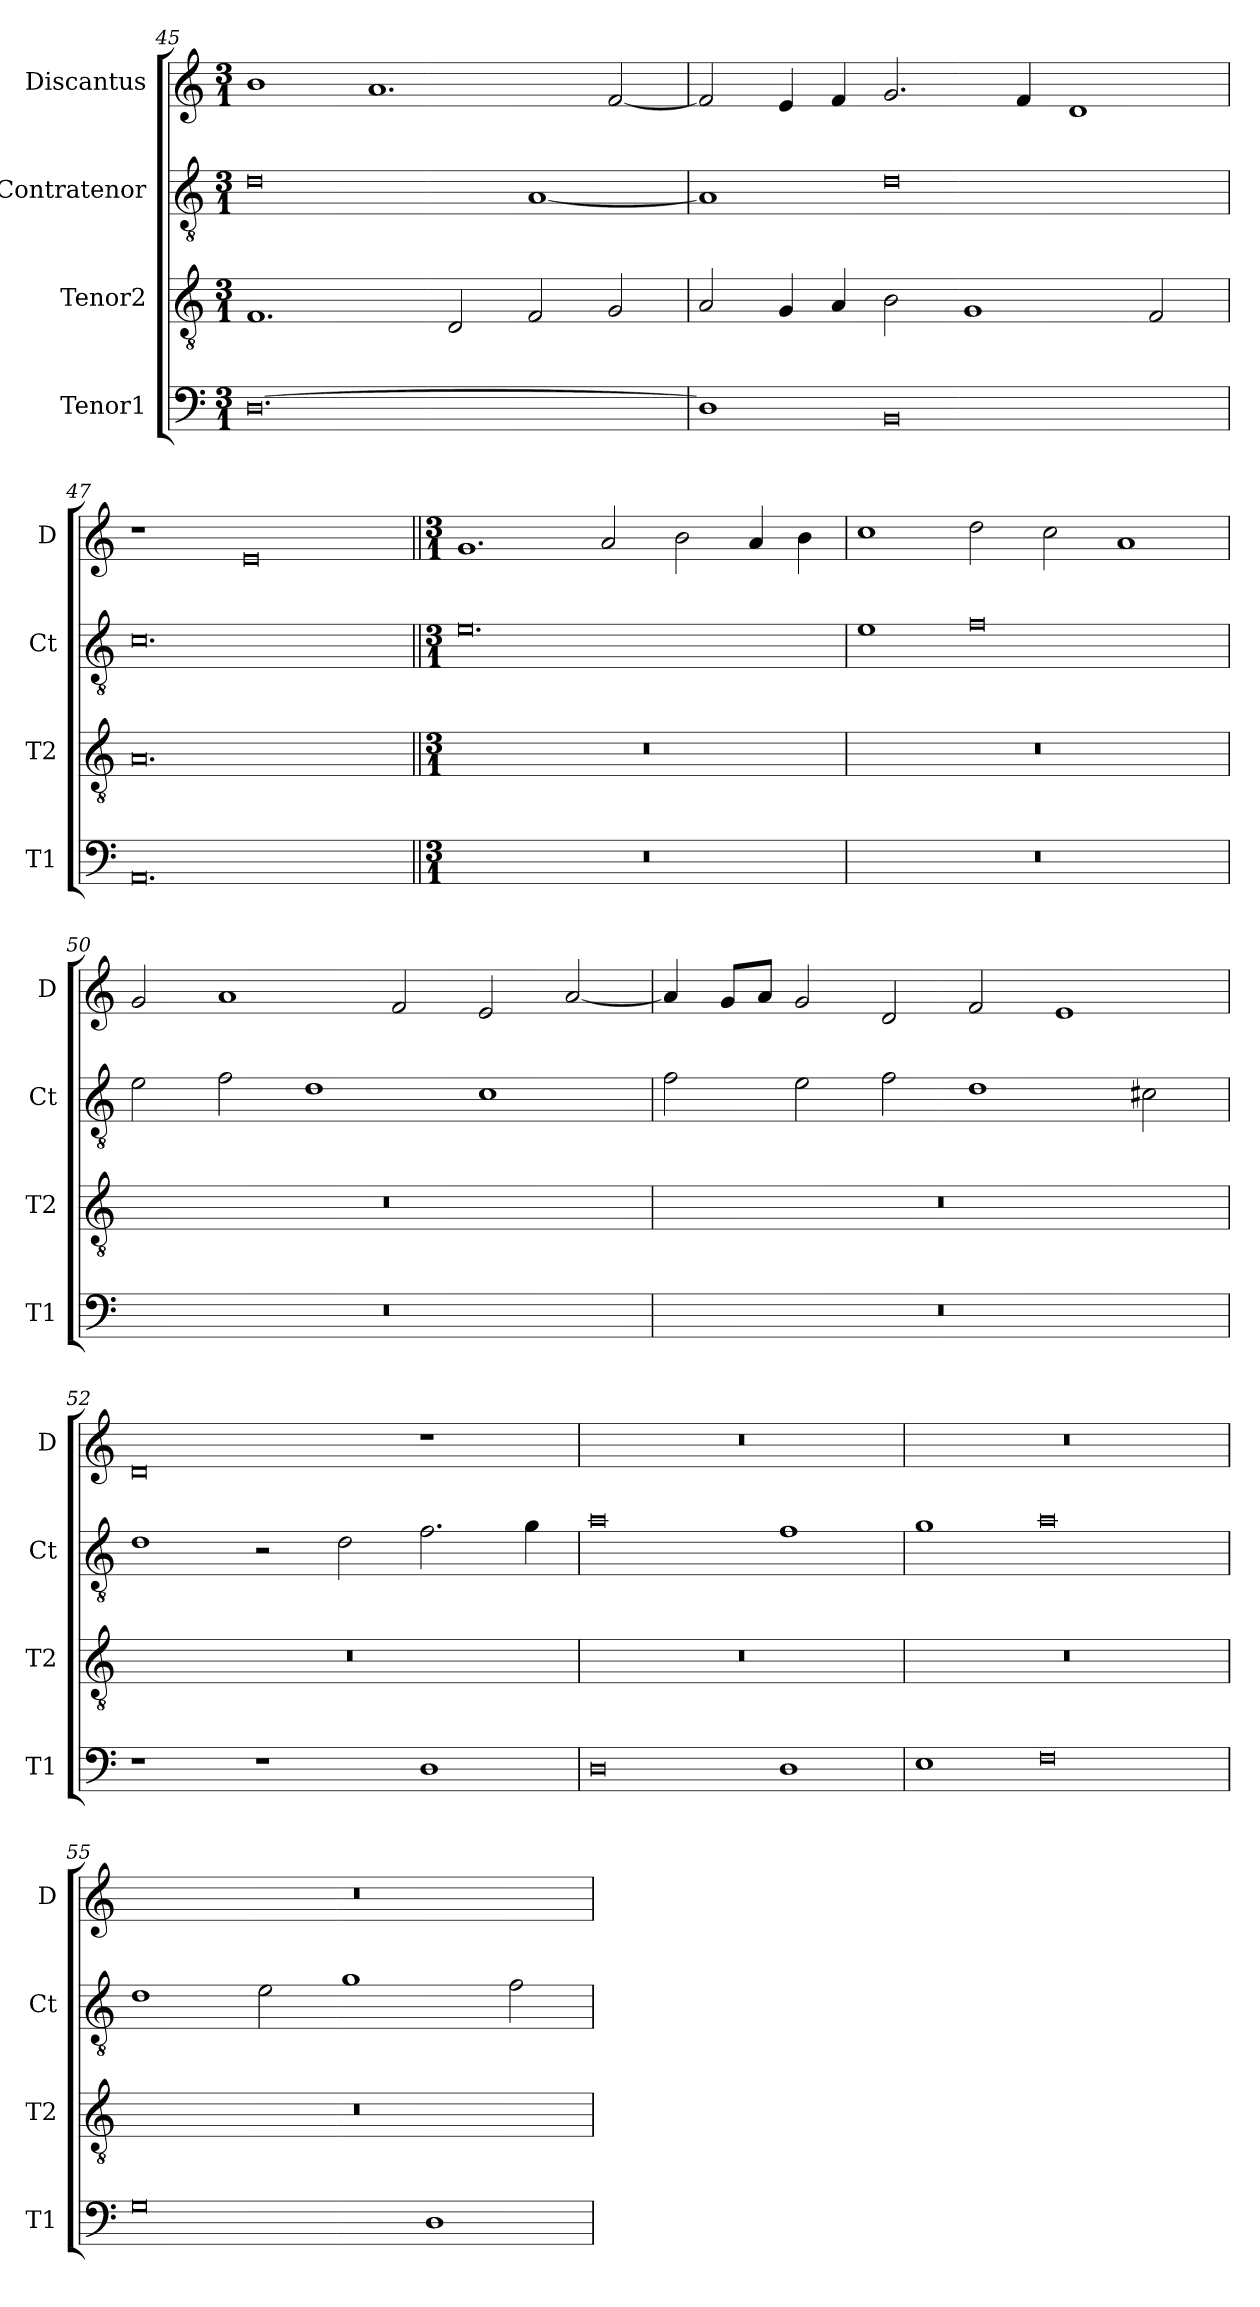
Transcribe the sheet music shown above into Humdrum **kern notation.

**kern	**kern	**kern	**kern
*part4	*part3	*part2	*part1
*staff4	*staff3	*staff2	*staff1
*I"Tenor1	*I"Tenor2	*I"Contratenor	*I"Discantus
*I'T1	*I'T2	*I'Ct	*I'D
*clefF4	*clefGv2	*clefGv2	*clefG2
*k[]	*k[]	*k[]	*k[]
*M3/1	*M3/1	*M3/1	*M3/1
=45	=45	=45	=45
[0.D	1.F	0d	1b
.	.	.	1.a
.	2D/	.	.
.	2F/	[1A	.
.	2G/	.	[2f/
=46	=46	=46	=46
1D]	2A/	1A]	2f/]
.	4G/	.	4e/
.	4A/	.	4f/
0BB	2B\	0d	2.g/
.	1G	.	.
.	.	.	4f/
.	.	.	1d
.	2F/	.	.
=47	=47	=47	=47
0.AA	0.A	0.c	1r
.	.	.	0e
!!LO:LB:g=z
=48||	=48||	=48||	=48||
*k[]	*k[]	*k[]	*k[]
*M3/1	*M3/1	*M3/1	*M3/1
0.r	0.r	0.e	1.g
.	.	.	2a/
.	.	.	2b\
.	.	.	4a/
.	.	.	4b\
=49	=49	=49	=49
0.r	0.r	1e	1cc
.	.	0f	2dd\
.	.	.	2cc\
.	.	.	1a
=50	=50	=50	=50
0.r	0.r	2e\	2g/
.	.	2f\	1a
.	.	1d	.
.	.	.	2f/
.	.	1c	2e/
.	.	.	[2a/
=51	=51	=51	=51
0.r	0.r	2f\	4a/]
.	.	.	8g/L
.	.	.	8a/J
.	.	2e\	2g/
.	.	2f\	2d/
.	.	1d	2f/
.	.	.	1e
.	.	2c#X\	.
=52	=52	=52	=52
1r	0.r	1d	0d
1r	.	2r	.
.	.	2d\	.
1D	.	2.f\	1r
.	.	4g\	.
=53	=53	=53	=53
0D	0.r	0a	0.r
1D	.	1f	.
=54	=54	=54	=54
1E	0.r	1g	0.r
0F	.	0a	.
=55	=55	=55	=55
0G	0.r	1d	0.r
.	.	2e\	.
.	.	1g	.
1D	.	.	.
.	.	2f\	.
=	=	=	=
*-	*-	*-	*-
